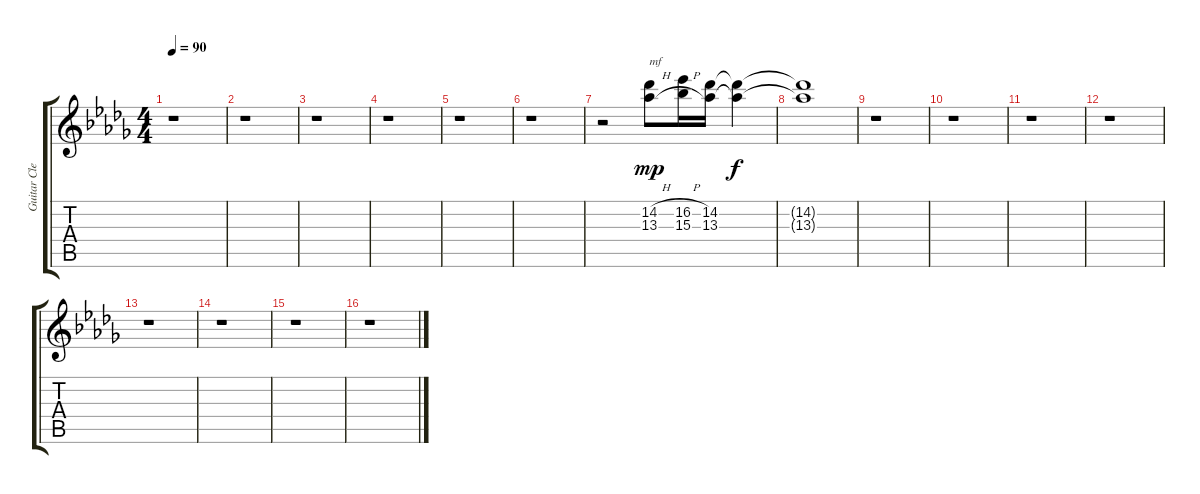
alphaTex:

\track ("Guitar Clear" "Guitar Cle") {instrument electricguitarjazz}
\staff {score tabs}
\tuning (E4 B3 G3 D3 A2 E2) {hide}
\ts (4 4)
\tempo 90
\clef g2
\ks db
r.1{dy f} |
r.1 |
r.1 |
r.1 |
r.1 |
r.1 |
r.2 (14.2{h} 13.3{h}).8{txt "mf" dy mp} (16.2{h} 15.3{h}).16 (14.2 13.3).16 (14.2{t} 13.3{t}).4{dy f} |
(14.2{t} 13.3{t}).1 |
r.1 |
r.1 |
r.1 |
r.1 |
r.1 |
r.1 |
r.1 |
r.1
